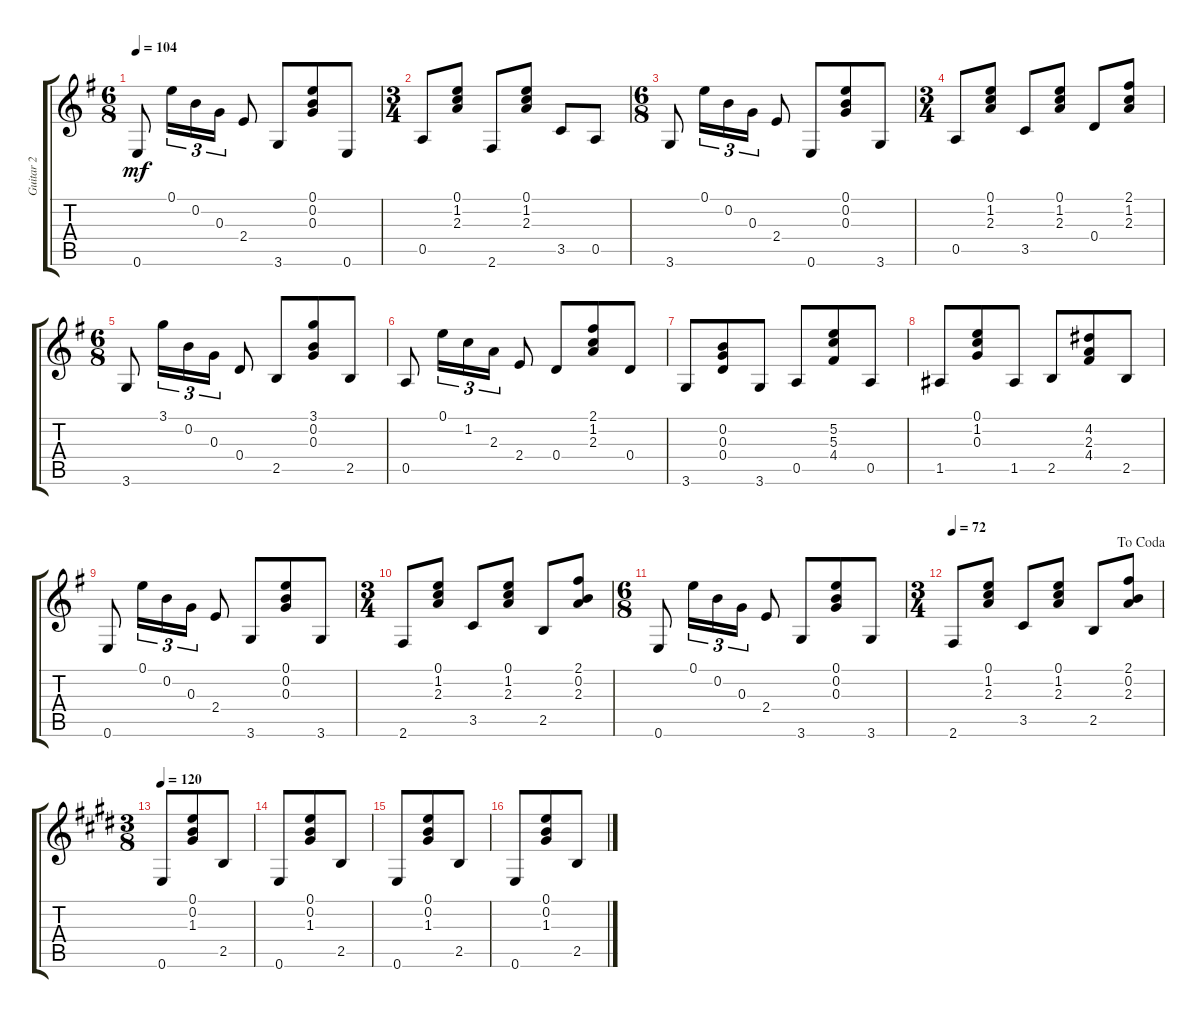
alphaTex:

\track ("Guitar 2" "Guitar 2") {instrument acousticguitarnylon}
\staff {score tabs}
\tuning (E4 B3 G3 D3 A2 E2) {hide}
\ts (6 8)
\tempo 104
\clef g2
\ks g
0.6.8{dy mf} 0.1.16{tu (3 2)} 0.2.16{tu (3 2)} 0.3.16{tu (3 2)} 2.4.8 3.6.8 (0.1 0.2 0.3).8 0.6.8 |
\ts (3 4)
0.5.8 (0.1 1.2 2.3).8 2.6.8 (0.1 1.2 2.3).8 3.5.8 0.5.8 |
\ts (6 8)
3.6.8 0.1.16{tu (3 2)} 0.2.16{tu (3 2)} 0.3.16{tu (3 2)} 2.4.8 0.6.8 (0.1 0.2 0.3).8 3.6.8 |
\ts (3 4)
0.5.8 (0.1 1.2 2.3).8 3.5.8 (0.1 1.2 2.3).8 0.4.8 (2.1 1.2 2.3).8 |
\ts (6 8)
3.6.8 3.1.16{tu (3 2)} 0.2.16{tu (3 2)} 0.3.16{tu (3 2)} 0.4.8 2.5.8 (3.1 0.2 0.3).8 2.5.8 |
0.5.8 0.1.16{tu (3 2)} 1.2.16{tu (3 2)} 2.3.16{tu (3 2)} 2.4.8 0.4.8 (2.1 1.2 2.3).8 0.4.8 |
3.6.8 (0.2 0.3 0.4).8 3.6.8 0.5.8 (5.2 5.3 4.4).8 0.5.8 |
1.5.8 (0.1 1.2 0.3).8 1.5.8 2.5.8 (4.2 2.3 4.4).8 2.5.8 |
0.6.8 0.1.16{tu (3 2)} 0.2.16{tu (3 2)} 0.3.16{tu (3 2)} 2.4.8 3.6.8 (0.1 0.2 0.3).8 3.6.8 |
\ts (3 4)
2.6.8 (0.1 1.2 2.3).8 3.5.8 (0.1 1.2 2.3).8 2.5.8 (2.1 0.2 2.3).8 |
\ts (6 8)
0.6.8 0.1.16{tu (3 2)} 0.2.16{tu (3 2)} 0.3.16{tu (3 2)} 2.4.8 3.6.8 (0.1 0.2 0.3).8 3.6.8 |
\ts (3 4)
\jump dacoda
\tempo 72
2.6.8 (0.1 1.2 2.3).8 3.5.8 (0.1 1.2 2.3).8 2.5.8 (2.1 0.2 2.3).8 |
\ts (3 8)
\tempo 120
\ks e
0.6.8 (0.1 0.2 1.3).8 2.5.8 |
0.6.8 (0.1 0.2 1.3).8 2.5.8 |
0.6.8 (0.1 0.2 1.3).8 2.5.8 |
0.6.8 (0.1 0.2 1.3).8 2.5.8
